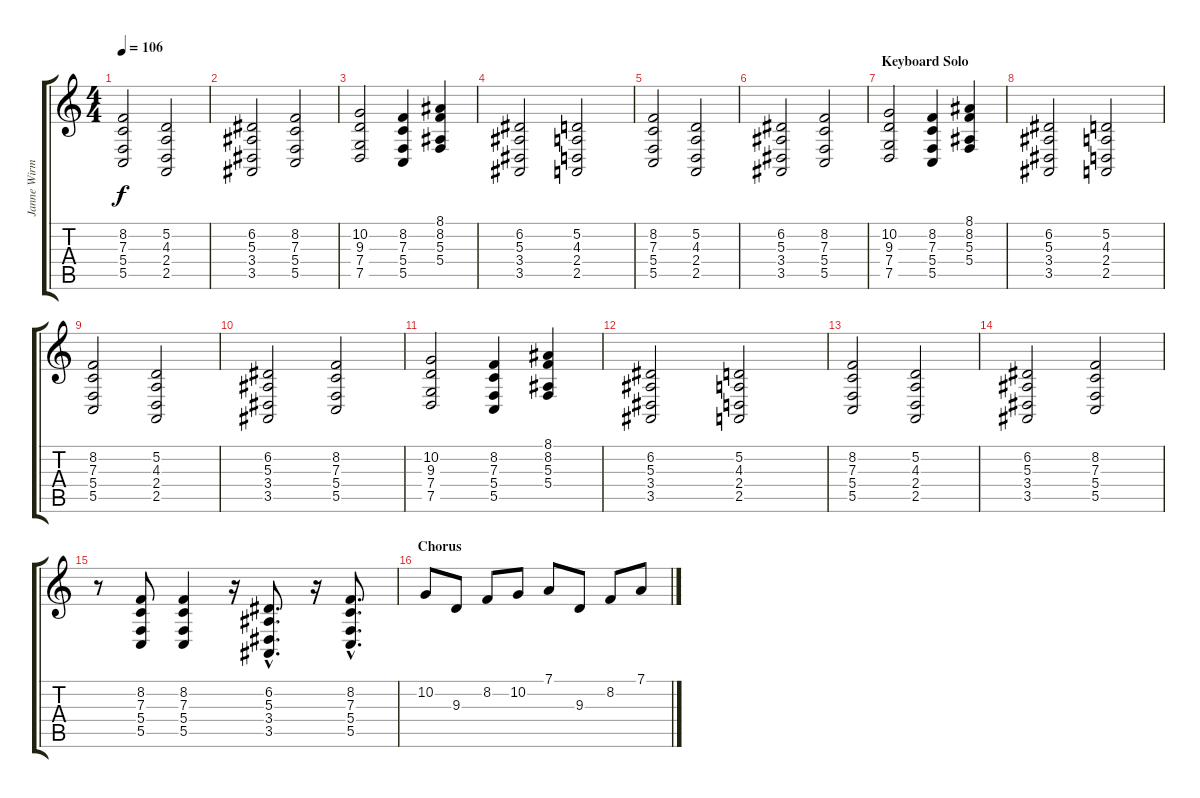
\track ("Janne Wirman" "Janne Wirm") {instrument stringensemble1}
\staff {score tabs}
\tuning (D4 A3 F3 C3 G2 D2) {hide}
\ts (4 4)
\tempo 106
\clef g2
\ks c
(8.2 7.3 5.4 5.5).2{dy f} (5.2 4.3 2.4 2.5).2 |
(6.2 5.3 3.4 3.5).2 (8.2 7.3 5.4 5.5).2 |
(10.2 9.3 7.4 7.5).2 (8.2 7.3 5.4 5.5).4 (8.1 8.2 5.3 5.4).4 |
(6.2 5.3 3.4 3.5).2 (5.2 4.3 2.4 2.5).2 |
(8.2 7.3 5.4 5.5).2 (5.2 4.3 2.4 2.5).2 |
(6.2 5.3 3.4 3.5).2 (8.2 7.3 5.4 5.5).2 |
\section ("" "Keyboard Solo")
(10.2 9.3 7.4 7.5).2 (8.2 7.3 5.4 5.5).4 (8.1 8.2 5.3 5.4).4 |
(6.2 5.3 3.4 3.5).2 (5.2 4.3 2.4 2.5).2 |
(8.2 7.3 5.4 5.5).2 (5.2 4.3 2.4 2.5).2 |
(6.2 5.3 3.4 3.5).2 (8.2 7.3 5.4 5.5).2 |
(10.2 9.3 7.4 7.5).2 (8.2 7.3 5.4 5.5).4 (8.1 8.2 5.3 5.4).4 |
(6.2 5.3 3.4 3.5).2 (5.2 4.3 2.4 2.5).2 |
(8.2 7.3 5.4 5.5).2 (5.2 4.3 2.4 2.5).2 |
(6.2 5.3 3.4 3.5).2 (8.2 7.3 5.4 5.5).2 |
r.8 (8.2 7.3 5.4 5.5).8 (8.2 7.3 5.4 5.5).4 r.16 (6.2{hac} 5.3{hac} 3.4{hac} 3.5{hac}).8{d} r.16 (8.2{hac} 7.3{hac} 5.4{hac} 5.5{hac}).8{d} |
\section ("" "Chorus")
10.2.8{instrument stringensemble1} 9.3.8 8.2.8 10.2.8 7.1.8 9.3.8 8.2.8 7.1.8
